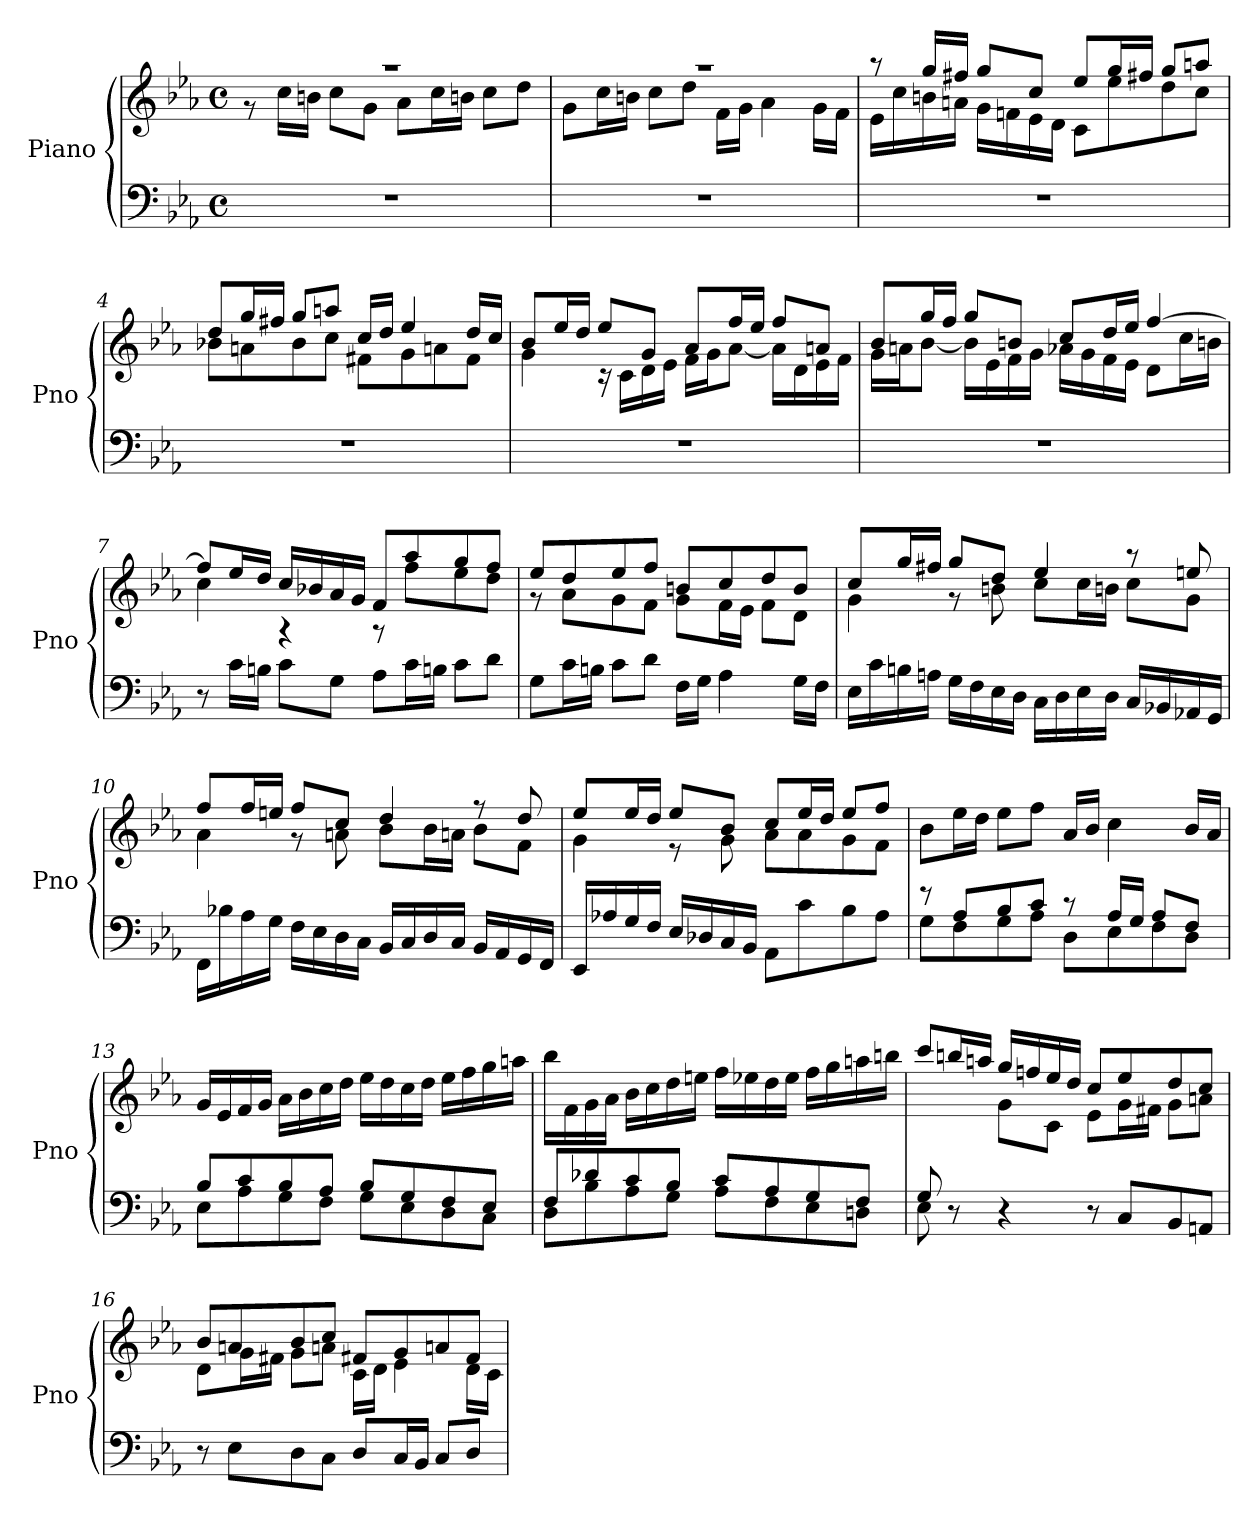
**kern	**kern
*part1	*part1
*staff2	*staff1
*I"Piano	*
*I'Pno	*
*clefF4	*clefG2
*k[b-e-a-]	*k[b-e-a-]
*M4/4	*M4/4
*met(c)	*met(c)
=1	=1
*	*^
1r	1r	8r
.	.	16cc\LL
.	.	16bn\JJ
.	.	8cc\L
.	.	8g\J
.	.	8a-\L
.	.	16cc\L
.	.	16bn\JJ
.	.	8cc\L
.	.	8dd\J
=2	=2	=2
1r	1r	8g\L
.	.	16cc\L
.	.	16bn\JJ
.	.	8cc\L
.	.	8dd\J
.	.	16f\LL
.	.	16g\JJ
.	.	4a-\
.	.	16g\LL
.	.	16f\JJ
=3	=3	=3
1r	8r	16e-\LL
.	.	16cc\
.	16gg/LL	16bn\
.	16ff#X/JJ	16an\JJ
.	8gg/L	16g\LL
.	.	16fn\
.	8cc/J	16e-\
.	.	16d\JJ
.	8ee-/L	8c\L
.	16gg/L	8ee-\
.	16ff#X/JJ	.
.	8gg/L	8dd\
.	8aan/J	8cc\J
!!LO:LB:g=z	!!
=4	=4	=4
1r	8dd/L	8b-X\L
.	16gg/L	8an\
.	16ff#X/JJ	.
.	8gg/L	8b-\
.	8aan/J	8cc\J
.	16cc/LL	8f#X\L
.	16dd/JJ	.
.	4ee-/	8g\
.	.	8an\
.	16dd/LL	8f#\J
.	16cc/JJ	.
=5	=5	=5
1r	8b-/L	4g\
.	16ee-/L	.
.	16dd/JJ	.
.	8ee-/L	16r
.	.	16c\LL
.	8g/J	16d\
.	.	16e-\JJ
.	8a-/L	16f\LL
.	.	16g\J
.	16ff/L	[8a-\J
.	16ee-/JJ	.
.	8ff/L	16a-\LL]
.	.	16d\
.	8an/J	16e-\
.	.	16f\JJ
=6	=6	=6
1r	8b-/L	16g\LL
.	.	16an\J
.	16gg/L	[8b-\J
.	16ff/JJ	.
.	8gg/L	16b-\LL]
.	.	16e-\
.	8bn/J	16f\
.	.	16g\JJ
.	8cc/L	16a-X\LL
.	.	16g\
.	16dd/L	16f\
.	16ee-/JJ	16e-\JJ
.	[4ff/	8d\L
.	.	16cc\L
.	.	16bn\JJ
!!LO:LB:g=z	!!
=7	=7	=7
8r	8ff/L]	4cc\
16c\LL	16ee-/L	.
16Bn\JJ	16dd/JJ	.
8c\L	16cc/LL	4r
.	16b-X/	.
8G\J	16a-/	.
.	16g/JJ	.
8A-\L	8f/L	8r
16c\L	8aa-/	8ff\L
16Bn\JJ	.	.
8c\L	8gg/	8ee-\
8d\J	8ff/J	8dd\J
=8	=8	=8
8G\L	8ee-/L	8r
16c\L	8dd/	8a-\L
16Bn\JJ	.	.
8c\L	8ee-/	8g\
8d\J	8ff/J	8f\J
16F\LL	8bn/L	8g\L
16G\JJ	.	.
4A-\	8cc/	16f\L
.	.	16e-\JJ
.	8dd/	8f\L
16G\LL	8b/J	8d\J
16F\JJ	.	.
=9	=9	=9
16E-\LL	8cc/L	4g\
16c\	.	.
16Bn\	16gg/L	.
16An\JJ	16ff#X/JJ	.
16G\LL	8gg/L	8r
16F\	.	.
16E-\	8dd/J	8bn\
16D\JJ	.	.
16C\LL	4ee-/	8cc\L
16D\	.	.
16E-\	.	16cc\L
16D\JJ	.	16bn\JJ
16C/LL	8r	8cc\L
16BB-X/	.	.
16AA-X/	8een/	8g\J
16GG/JJ	.	.
!!LO:LB:g=z	!!
=10	=10	=10
16FF\LL	8ff/L	4a-\
16B-X\	.	.
16A-\	16ff/L	.
16G\JJ	16een/JJ	.
16F\LL	8ff/L	8r
16E-\	.	.
16D\	8cc/J	8an\
16C\JJ	.	.
16BB-/LL	4dd/	8b-\L
16C/	.	.
16D/	.	16b-\L
16C/JJ	.	16an\JJ
16BB-/LL	8r	8b-\L
16AA-/	.	.
16GG/	8dd/	8f\J
16FF/JJ	.	.
=11	=11	=11
16EE-/LL	8ee-/L	4g\
16A-X/	.	.
16G/	16ee-/L	.
16F/JJ	16dd/JJ	.
16E-/LL	8ee-/L	8r
16D-X/	.	.
16C/	8b-/J	8g\
16BB-/JJ	.	.
8AA-\L	8cc/L	8a-\L
8c\	16ee-/L	8a-\
.	16dd/JJ	.
8B-\	8ee-/L	8g\
8A-\J	8ff/J	8f\J
*	*v	*v
=12	=12
*^	*
8r	8G\L	8b-\L
8A-/L	8F\	16ee-\L
.	.	16dd\JJ
8B-/	8G\	8ee-\L
8c/J	8A-\J	8ff\J
8r	8D\L	16a-/LL
.	.	16b-/JJ
16A-/LL	8E-\	4cc\
16G/JJ	.	.
8A-/L	8F\	.
8F/J	8D\J	16b-/LL
.	.	16a-/JJ
!!LO:LB:g=z
=13	=13	=13
8B-/L	8E-\L	16g/LL
.	.	16e-/
8c/	8A-\	16f/
.	.	16g/JJ
8B-/	8G\	16a-\LL
.	.	16b-\
8A-/J	8F\J	16cc\
.	.	16dd\JJ
8B-/L	8G\L	16ee-\LL
.	.	16dd\
8G/	8E-\	16cc\
.	.	16dd\JJ
8F/	8D\	16ee-\LL
.	.	16ff\
8E-/J	8C\J	16gg\
.	.	16aan\JJ
=14	=14	=14
8F/L	8D\L	16bb-\LL
.	.	16f\
8d-X/	8B-\	16g\
.	.	16a-\JJ
8c/	8A-\	16b-\LL
.	.	16cc\
8B-/J	8G\J	16dd\
.	.	16een\JJ
8c/L	8A-\L	16ff\LL
.	.	16ee-X\
8A-/	8F\	16dd\
.	.	16ee-\JJ
8G/	8E-\	16ff\LL
.	.	16gg\
8F/J	8Dn\J	16aan\
.	.	16bbn\JJ
!!LO:PB:g=z
=15	=15	=15
*	*	*^
8G/L	8E-\	8ccc/L	8ryy
2..ryy	8r	16bbn/L	16g\L
.	.	16aan/JJ	16f#X\JJ
.	4r	16gg/LL	8g\L
.	.	16ffn/	.
.	.	16ee-/	8c\J
.	.	16dd/JJ	.
.	8r	8cc/L	8e-\L
.	8C/L	8ee-/	16g\L
.	.	.	16f#X\JJ
.	8BB-/	8dd/	8g\L
.	8AAn/J	8cc/J	8an\J
*v	*v	*	*
=16	=16	=16
8r	8b-/L	8d\L
8E-\L	8an/	16g\L
.	.	16f#X\JJ
8D\	8b-/	8g\L
8C\J	8cc/J	8an\J
8D/L	8f#X/L	16c\LL
.	.	16d\JJ
16C/L	8g/	4e-\
16BB-/JJ	.	.
8C/L	8an/	.
8D/J	8f#/J	16d\LL
.	.	16c\JJ
*	*v	*v
=	=
*-	*-
